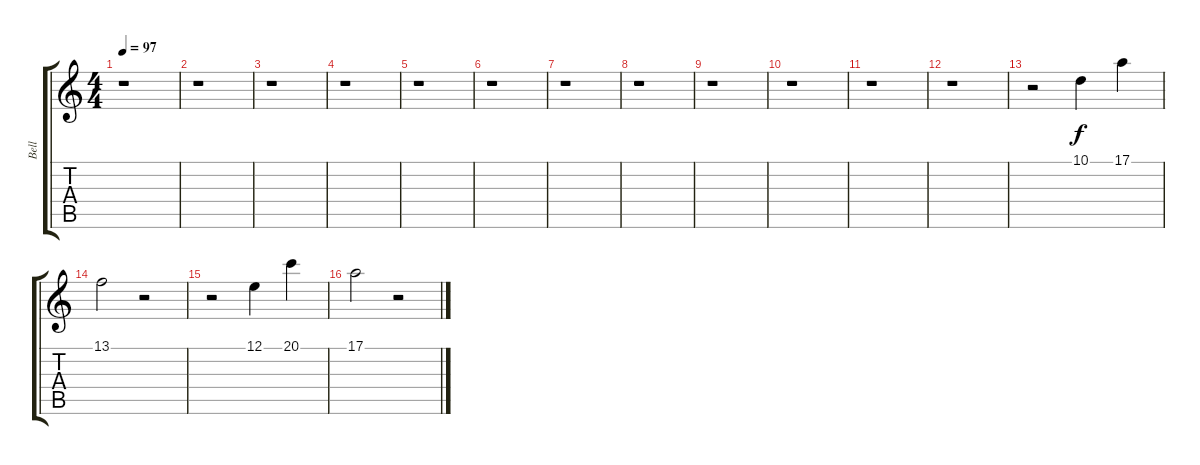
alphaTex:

\track ("Bell" "Bell") {instrument fx4atmosphere}
\staff {score tabs}
\tuning (E4 B3 G3 D3 A2 E2) {hide}
\ts (4 4)
\tempo 97
\clef g2
\ks c
r.1{dy f} |
r.1 |
r.1 |
r.1 |
r.1 |
r.1 |
r.1 |
r.1 |
r.1 |
r.1 |
r.1 |
r.1 |
r.2 10.1.4 17.1.4 |
13.1.2 r.2 |
r.2 12.1.4 20.1.4 |
17.1.2 r.2
